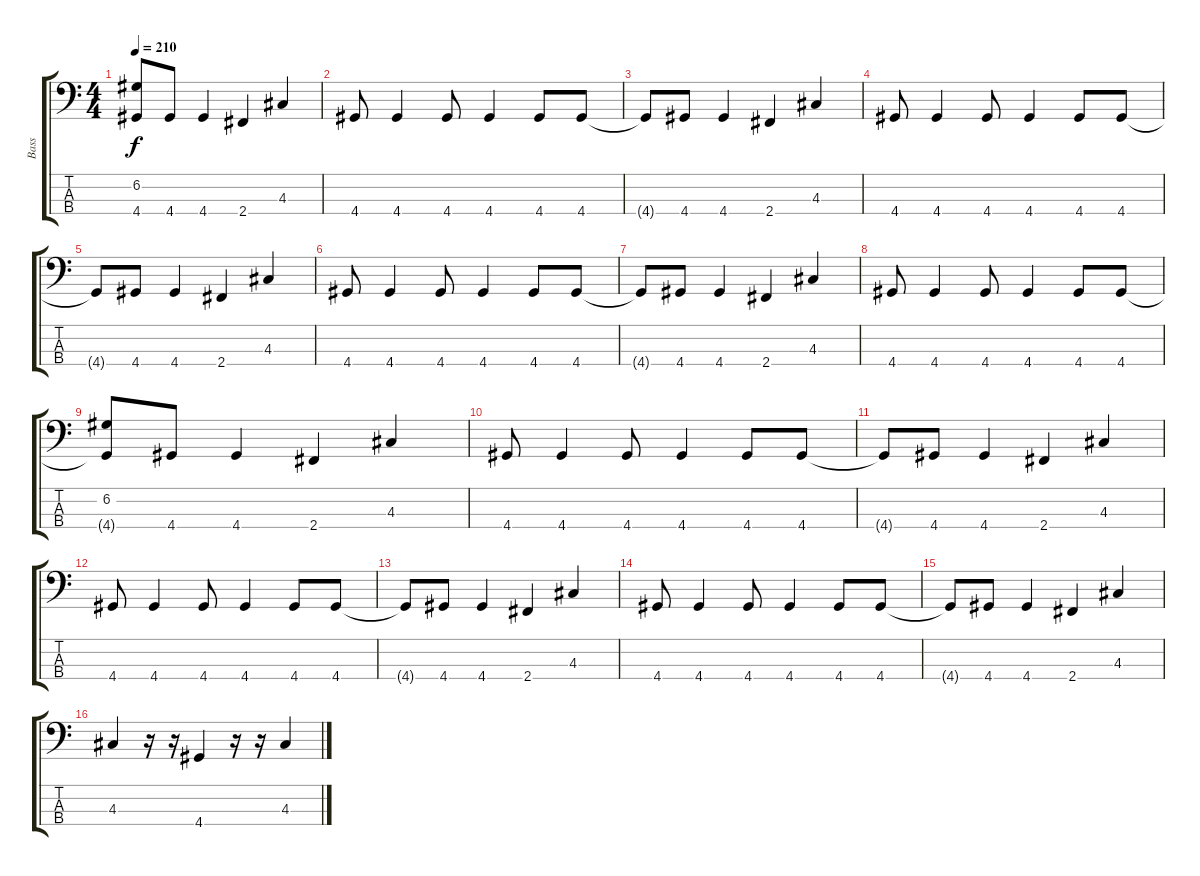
\track ("Bass" "Bass") {instrument electricbasspick}
\staff {score tabs}
\tuning (G2 D2 A1 E1) {hide}
\ts (4 4)
\tempo 210
\clef f4
\ks c
(6.2 4.4{t}).8{dy f} 4.4.8 4.4.4 2.4.4 4.3.4 |
4.4.8 4.4.4 4.4.8 4.4.4 4.4.8 4.4.8 |
4.4{t}.8 4.4.8 4.4.4 2.4.4 4.3.4 |
4.4.8 4.4.4 4.4.8 4.4.4 4.4.8 4.4.8 |
4.4{t}.8 4.4.8 4.4.4 2.4.4 4.3.4 |
4.4.8 4.4.4 4.4.8 4.4.4 4.4.8 4.4.8 |
4.4{t}.8 4.4.8 4.4.4 2.4.4 4.3.4 |
4.4.8 4.4.4 4.4.8 4.4.4 4.4.8 4.4.8 |
(6.2 4.4{t}).8 4.4.8 4.4.4 2.4.4 4.3.4 |
4.4.8 4.4.4 4.4.8 4.4.4 4.4.8 4.4.8 |
4.4{t}.8 4.4.8 4.4.4 2.4.4 4.3.4 |
4.4.8 4.4.4 4.4.8 4.4.4 4.4.8 4.4.8 |
4.4{t}.8 4.4.8 4.4.4 2.4.4 4.3.4 |
4.4.8 4.4.4 4.4.8 4.4.4 4.4.8 4.4.8 |
4.4{t}.8 4.4.8 4.4.4 2.4.4 4.3.4 |
4.3.4 r.16 r.16 4.4.4 r.16 r.16 4.3.4
